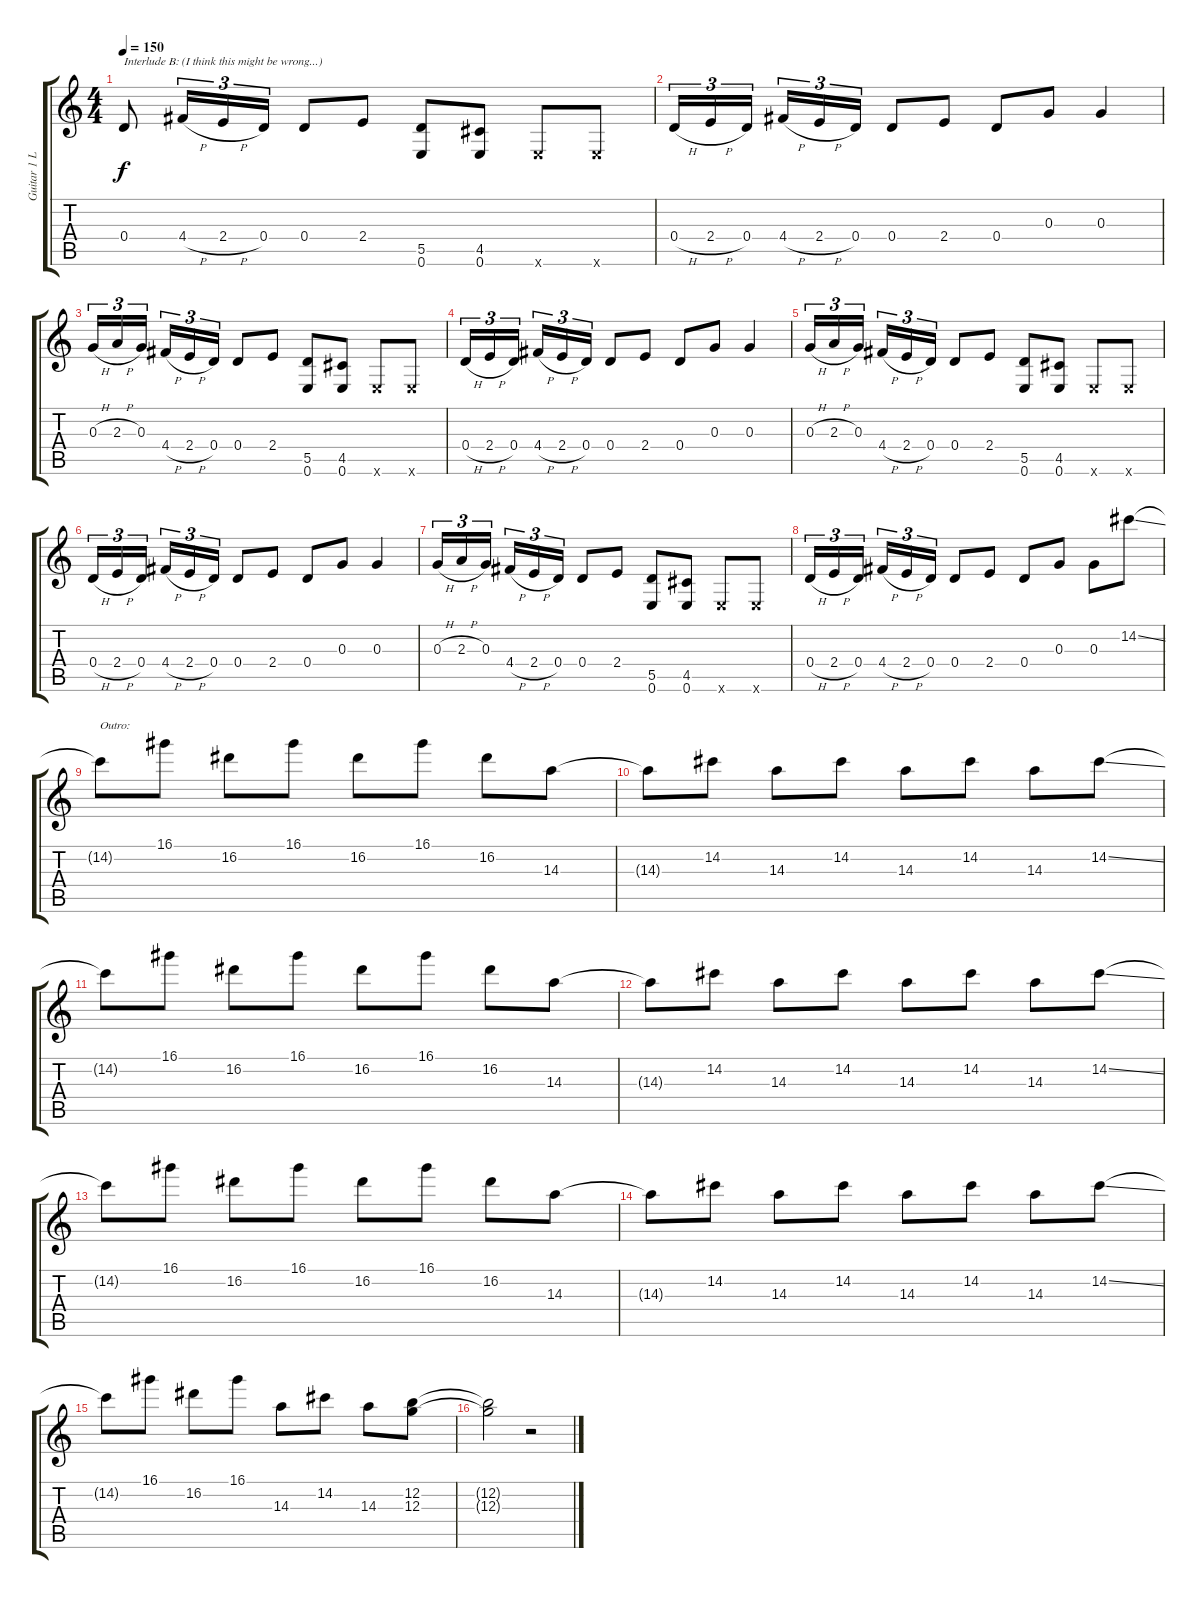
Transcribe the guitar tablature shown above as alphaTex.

\track ("Guitar 1 Lead" "Guitar 1 L") {instrument acousticguitarsteel}
\staff {score tabs}
\tuning (E4 B3 G3 D3 A2 E2) {hide}
\ts (4 4)
\tempo 150
\clef g2
\ks c
0.4.8{txt "Interlude B: (I think this might be wrong...)" dy f} 4.4{h}.16{tu (3 2)} 2.4{h}.16{tu (3 2)} 0.4.16{tu (3 2)} 0.4.8 2.4.8 (5.5 0.6).8 (4.5 0.6).8 0.6{x}.8 0.6{x}.8 |
0.4{h}.16{tu (3 2)} 2.4{h}.16{tu (3 2)} 0.4.16{tu (3 2)} 4.4{h}.16{tu (3 2)} 2.4{h}.16{tu (3 2)} 0.4.16{tu (3 2)} 0.4.8 2.4.8 0.4.8 0.3.8 0.3.4 |
0.3{h}.16{tu (3 2)} 2.3{h}.16{tu (3 2)} 0.3.16{tu (3 2)} 4.4{h}.16{tu (3 2)} 2.4{h}.16{tu (3 2)} 0.4.16{tu (3 2)} 0.4.8 2.4.8 (5.5 0.6).8 (4.5 0.6).8 0.6{x}.8 0.6{x}.8 |
0.4{h}.16{tu (3 2)} 2.4{h}.16{tu (3 2)} 0.4.16{tu (3 2)} 4.4{h}.16{tu (3 2)} 2.4{h}.16{tu (3 2)} 0.4.16{tu (3 2)} 0.4.8 2.4.8 0.4.8 0.3.8 0.3.4 |
0.3{h}.16{tu (3 2)} 2.3{h}.16{tu (3 2)} 0.3.16{tu (3 2)} 4.4{h}.16{tu (3 2)} 2.4{h}.16{tu (3 2)} 0.4.16{tu (3 2)} 0.4.8 2.4.8 (5.5 0.6).8 (4.5 0.6).8 0.6{x}.8 0.6{x}.8 |
0.4{h}.16{tu (3 2)} 2.4{h}.16{tu (3 2)} 0.4.16{tu (3 2)} 4.4{h}.16{tu (3 2)} 2.4{h}.16{tu (3 2)} 0.4.16{tu (3 2)} 0.4.8 2.4.8 0.4.8 0.3.8 0.3.4 |
0.3{h}.16{tu (3 2)} 2.3{h}.16{tu (3 2)} 0.3.16{tu (3 2)} 4.4{h}.16{tu (3 2)} 2.4{h}.16{tu (3 2)} 0.4.16{tu (3 2)} 0.4.8 2.4.8 (5.5 0.6).8 (4.5 0.6).8 0.6{x}.8 0.6{x}.8 |
0.4{h}.16{tu (3 2)} 2.4{h}.16{tu (3 2)} 0.4.16{tu (3 2)} 4.4{h}.16{tu (3 2)} 2.4{h}.16{tu (3 2)} 0.4.16{tu (3 2)} 0.4.8 2.4.8 0.4.8 0.3.8 0.3.8 14.2{ss}.8 |
14.2{t}.8{txt "Outro:"} 16.1.8 16.2.8 16.1.8 16.2.8 16.1.8 16.2.8 14.3.8 |
14.3{t}.8 14.2.8 14.3.8 14.2.8 14.3.8 14.2.8 14.3.8 14.2{ss}.8 |
14.2{t}.8 16.1.8 16.2.8 16.1.8 16.2.8 16.1.8 16.2.8 14.3.8 |
14.3{t}.8 14.2.8 14.3.8 14.2.8 14.3.8 14.2.8 14.3.8 14.2{ss}.8 |
14.2{t}.8 16.1.8 16.2.8 16.1.8 16.2.8 16.1.8 16.2.8 14.3.8 |
14.3{t}.8 14.2.8 14.3.8 14.2.8 14.3.8 14.2.8 14.3.8 14.2{ss}.8 |
14.2{t}.8 16.1.8 16.2.8 16.1.8 14.3.8 14.2.8 14.3.8 (12.2 12.3).8 |
(12.2{t} 12.3{t}).2 r.2
